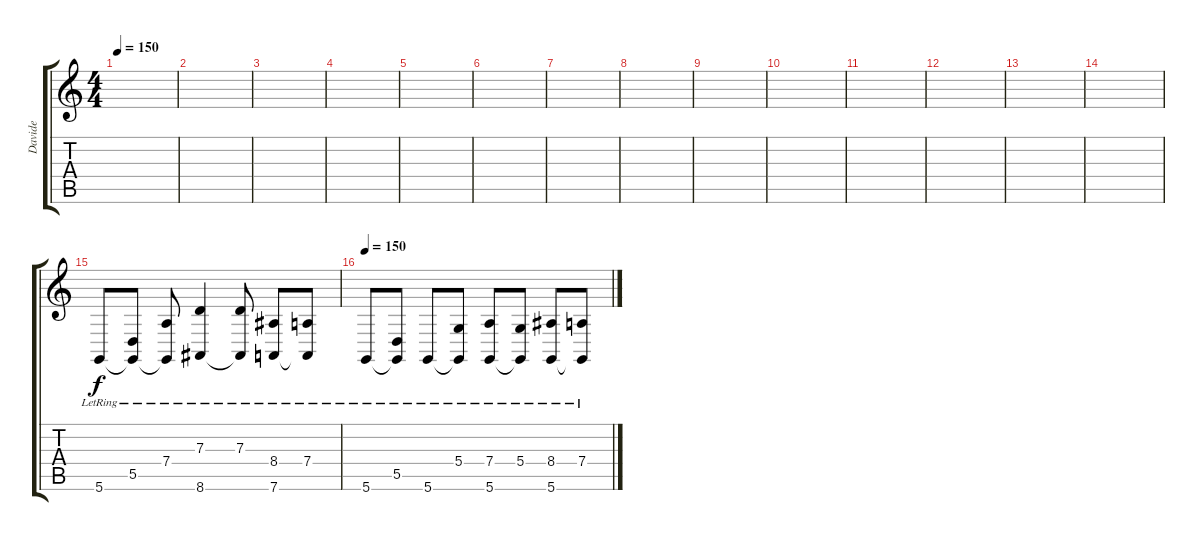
\track ("Davide" "Davide") {instrument honkytonkpiano}
\staff {score tabs}
\tuning (E4 B3 G3 D3 A2 D2) {hide}
\ts (4 4)
\tempo 150
\clef g2
\ks c
|
|
|
|
|
|
|
|
|
|
|
|
|
|
5.6{lr}.8 (5.5{lr} 5.6{t}).8 (7.4{lr} 5.6{t}).8 (7.3{lr} 8.6).4 (7.3{lr} 8.6{t}).8 (8.4{lr} 7.6).8 (7.4{lr} 7.6{t}).8 |
\tempo 150
5.6{lr}.8 (5.5{lr} 5.6{t}).8 5.6{lr}.8 (5.4{lr} 5.6{t}).8 (7.4{lr} 5.6).8 (5.4{lr} 5.6{t}).8 (8.4{lr} 5.6).8 (7.4{lr} 5.6{t}).8
